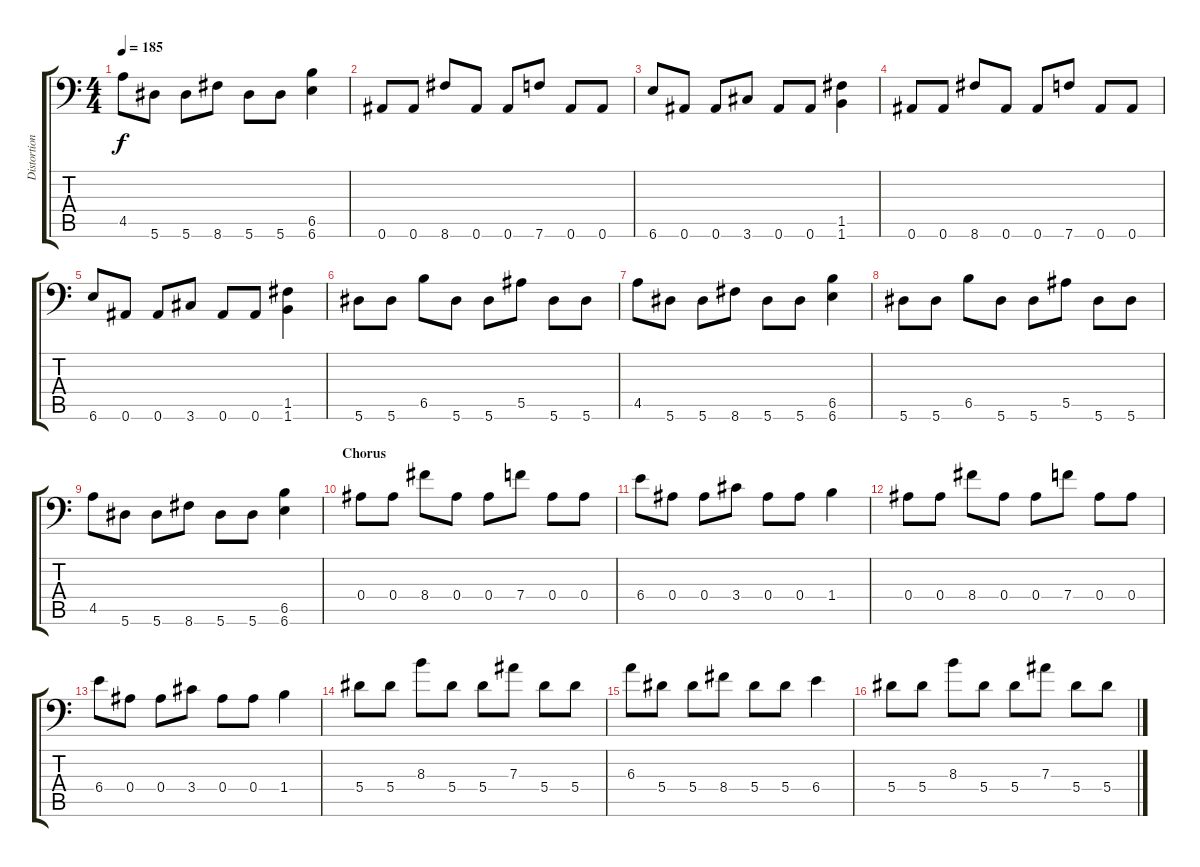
\track ("Distortion Guitar" "Distortion") {instrument distortionguitar}
\staff {score tabs}
\tuning (C4 G3 Eb3 Bb2 F2 Bb1) {hide}
\ts (4 4)
\tempo 185
\clef f4
\ks c
4.5.8{dy f} 5.6.8 5.6.8 8.6.8 5.6.8 5.6.8 (6.5 6.6).4 |
0.6.8 0.6.8 8.6.8 0.6.8 0.6.8 7.6.8 0.6.8 0.6.8 |
6.6.8 0.6.8 0.6.8 3.6.8 0.6.8 0.6.8 (1.5 1.6).4 |
0.6.8 0.6.8 8.6.8 0.6.8 0.6.8 7.6.8 0.6.8 0.6.8 |
6.6.8 0.6.8 0.6.8 3.6.8 0.6.8 0.6.8 (1.5 1.6).4 |
5.6.8 5.6.8 6.5.8 5.6.8 5.6.8 5.5.8 5.6.8 5.6.8 |
4.5.8 5.6.8 5.6.8 8.6.8 5.6.8 5.6.8 (6.5 6.6).4 |
5.6.8 5.6.8 6.5.8 5.6.8 5.6.8 5.5.8 5.6.8 5.6.8 |
4.5.8 5.6.8 5.6.8 8.6.8 5.6.8 5.6.8 (6.5 6.6).4 |
\section ("" "Chorus")
0.4.8 0.4.8 8.4.8 0.4.8 0.4.8 7.4.8 0.4.8 0.4.8 |
6.4.8 0.4.8 0.4.8 3.4.8 0.4.8 0.4.8 1.4.4 |
0.4.8 0.4.8 8.4.8 0.4.8 0.4.8 7.4.8 0.4.8 0.4.8 |
6.4.8 0.4.8 0.4.8 3.4.8 0.4.8 0.4.8 1.4.4 |
5.4.8 5.4.8 8.3.8 5.4.8 5.4.8 7.3.8 5.4.8 5.4.8 |
6.3.8 5.4.8 5.4.8 8.4.8 5.4.8 5.4.8 6.4.4 |
5.4.8 5.4.8 8.3.8 5.4.8 5.4.8 7.3.8 5.4.8 5.4.8
